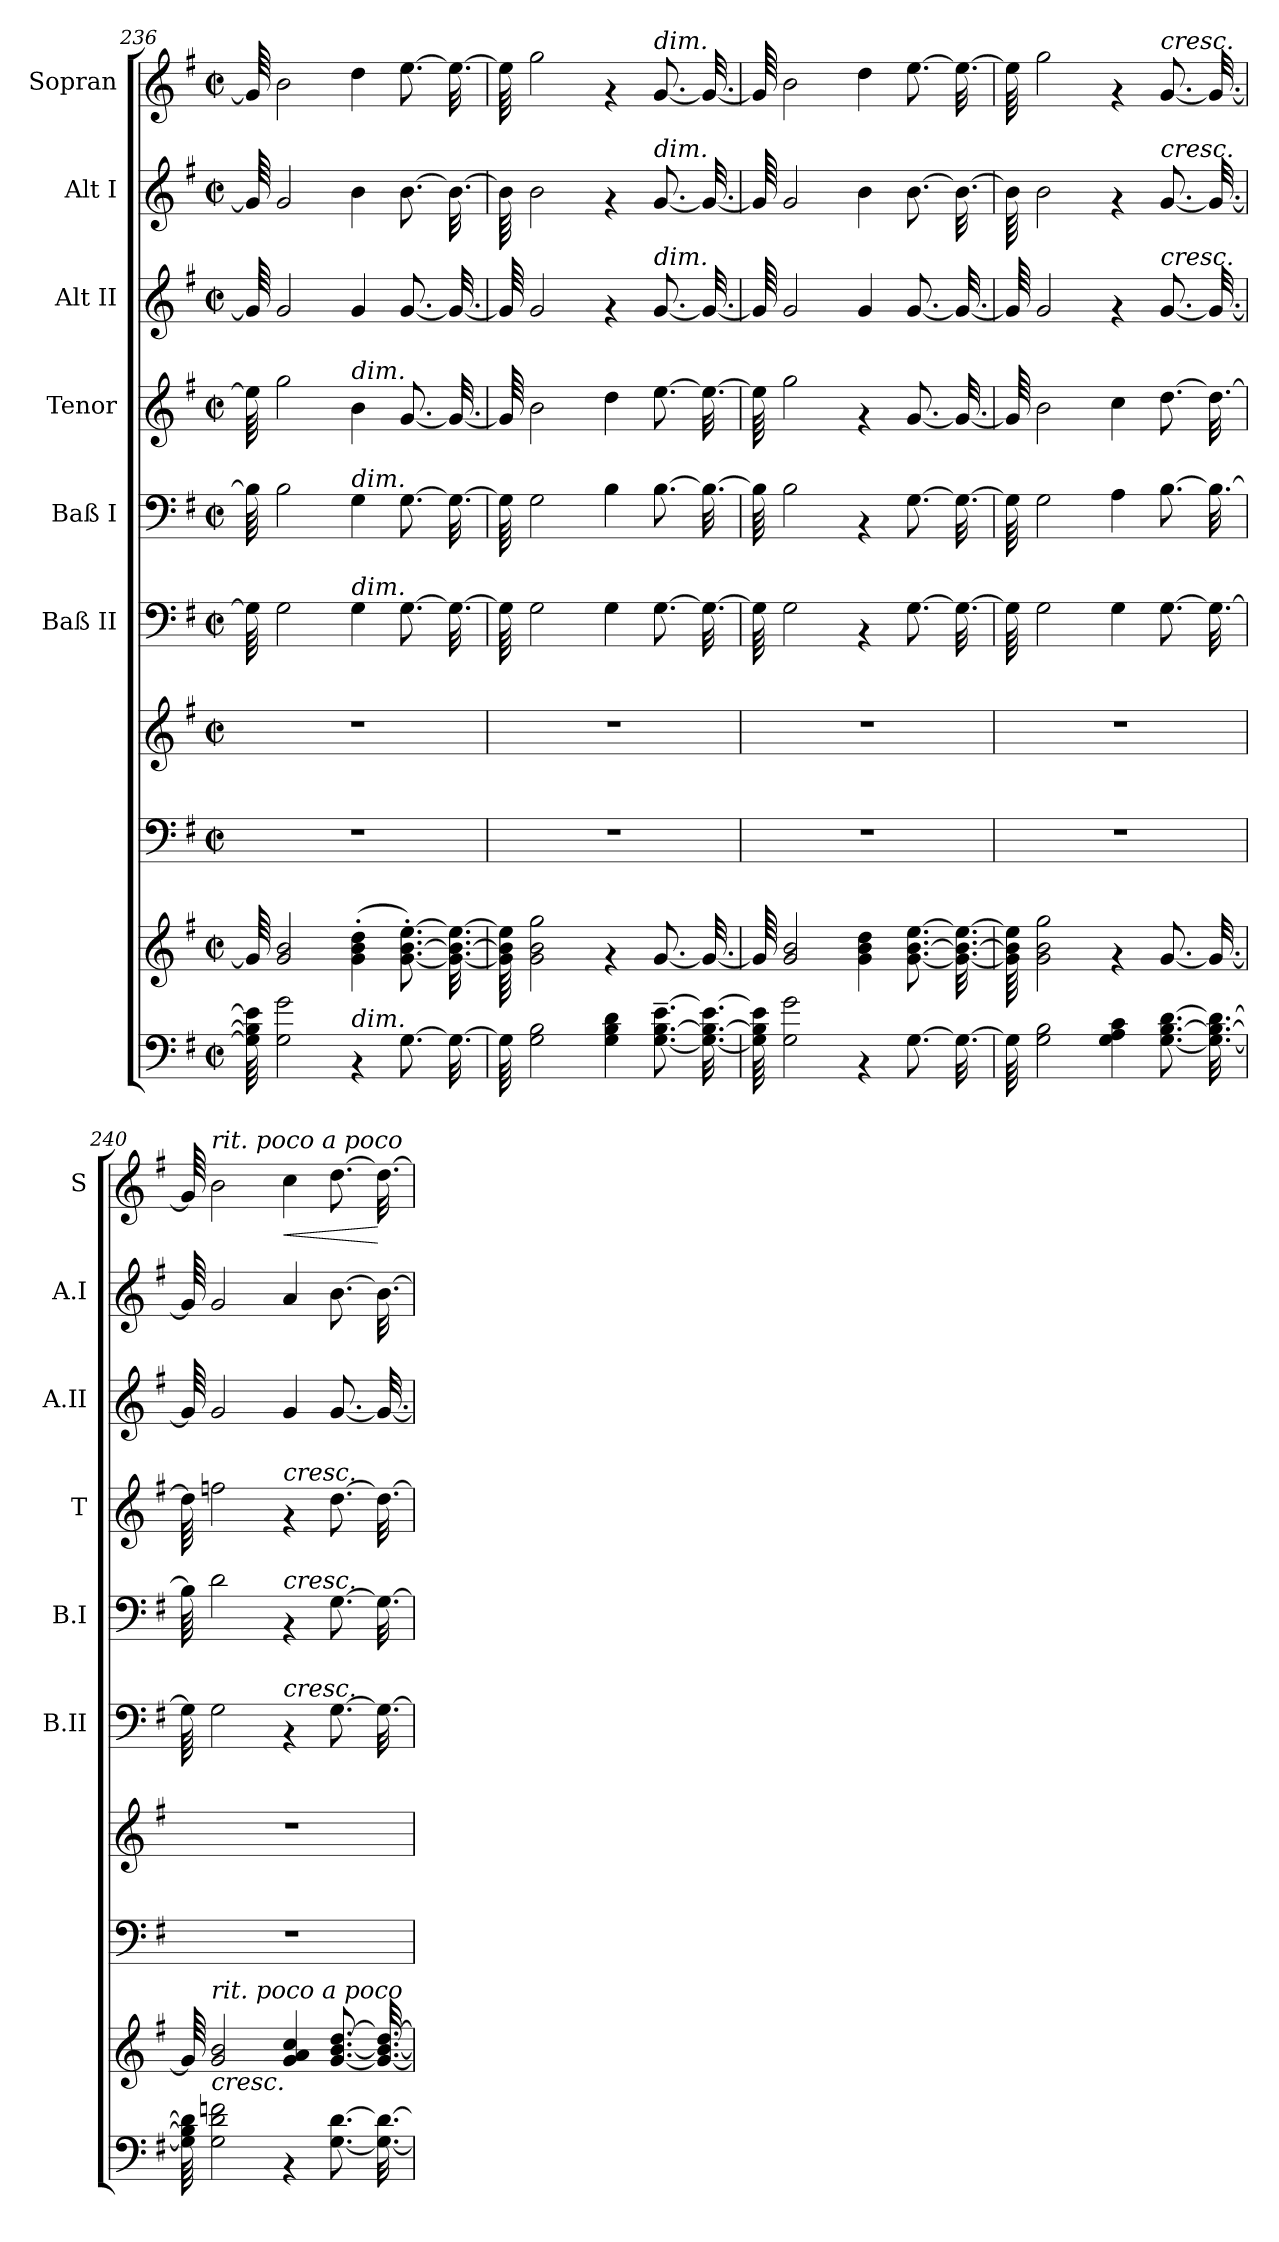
**kern	**kern	**kern	**kern	**kern	**kern	**kern	**kern	**kern	**kern	**dynam
*part10	*part9	*part8	*part7	*part6	*part5	*part4	*part3	*part2	*part1	*part1
*staff10	*staff9	*staff8	*staff7	*staff6	*staff5	*staff4	*staff3	*staff2	*staff1	*staff1
*	*	*	*	*I"Baß II	*I"Baß I	*I"Tenor	*I"Alt II	*I"Alt I	*I"Sopran	*
*	*	*	*	*I'B.II	*I'B.I	*I'T	*I'A.II	*I'A.I	*I'S	*
*clefF4	*clefG2	*clefF4	*clefG2	*clefF4	*clefF4	*clefG2	*clefG2	*clefG2	*clefG2	*
*k[f#]	*k[f#]	*k[f#]	*k[f#]	*k[f#]	*k[f#]	*k[f#]	*k[f#]	*k[f#]	*k[f#]	*
*G:	*G:	*G:	*G:	*G:	*G:	*G:	*G:	*G:	*G:	*
*M2/2	*M2/2	*M2/2	*M2/2	*M2/2	*M2/2	*M2/2	*M2/2	*M2/2	*M2/2	*
*met(c|)	*met(c|)	*met(c|)	*met(c|)	*met(c|)	*met(c|)	*met(c|)	*met(c|)	*met(c|)	*met(c|)	*
=236	=236	=236	=236	=236	=236	=236	=236	=236	=236	=236
64G\] 64B\] 64e\]	64g/]	1r	1r	64G\]	64B\]	64ee\]	64g/]	64g/]	64g/]	.
2G\ 2g\	2g/ 2b/	.	.	2G\	2B\	2gg\	2g/	2g/	2b\	.
!	!	!	!	!	!	!LO:TX:a:i:t=dim.	!	!	!	!
!	!	!	!	!	!LO:TX:a:i:t=dim.	!	!	!	!	!
!	!	!	!	!LO:TX:a:i:t=dim.	!	!	!	!	!	!
!LO:TX:a:i:t=dim.	!	!	!	!	!	!	!	!	!	!
4rAA	(>4g\'> 4b\'> 4dd\'>	.	.	4G\	4G\	4b\	4g/	4b\	4dd\	.
[>8.G\	[>8.g\'> [>8.b\'> [>8.ee\'>)	.	.	[>8.G\	[>8.G\	[<8.g/	[<8.g/	[>8.b\	[>8.ee\	.
32.G\_	32.g\_ 32.b\_ 32.ee\_	.	.	32.G\_	32.G\_	32.g/_	32.g/_	32.b\_	32.ee\_	.
=237!	=237!	=237!	=237!	=237!	=237!	=237!	=237!	=237!	=237!	=237!
64G\]	64g\] 64b\] 64ee\]	1r	1r	64G\]	64G\]	64g/]	64g/]	64b\]	64ee\]	.
2G\ 2B\	2g\ 2b\ 2gg\	.	.	2G\	2G\	2b\	2g/	2b\	2gg\	.
4G\ 4B\ 4d\	4rf	.	.	4G\	4B\	4dd\	4rf	4rf	4rf	.
!	!	!	!	!	!	!	!	!	!LO:TX:a:i:t=dim.	!
!	!	!	!	!	!	!	!	!LO:TX:a:i:t=dim.	!	!
!	!	!	!	!	!	!	!LO:TX:a:i:t=dim.	!	!	!
[>8.G\~> [>8.B\~> [>8.e\~>	[<8.g/	.	.	[>8.G\	[>8.B\	[>8.ee\	[<8.g/	[<8.g/	[<8.g/	.
32.G\_ 32.B\_ 32.e\_	32.g/_	.	.	32.G\_	32.B\_	32.ee\_	32.g/_	32.g/_	32.g/_	.
=238!	=238!	=238!	=238!	=238!	=238!	=238!	=238!	=238!	=238!	=238!
64G\] 64B\] 64e\]	64g/]	1r	1r	64G\]	64B\]	64ee\]	64g/]	64g/]	64g/]	.
2G\ 2g\	2g/ 2b/	.	.	2G\	2B\	2gg\	2g/	2g/	2b\	.
4rAA	4g\ 4b\ 4dd\	.	.	4rAA	4rAA	4rf	4g/	4b\	4dd\	.
[>8.G\	[>8.g\ [>8.b\ [>8.ee\	.	.	[>8.G\	[>8.G\	[<8.g/	[<8.g/	[>8.b\	[>8.ee\	.
32.G\_	32.g\_ 32.b\_ 32.ee\_	.	.	32.G\_	32.G\_	32.g/_	32.g/_	32.b\_	32.ee\_	.
!!LO:PB:g=z
=239!	=239!	=239!	=239!	=239!	=239!	=239!	=239!	=239!	=239!	=239!
64G\]	64g\] 64b\] 64ee\]	1r	1r	64G\]	64G\]	64g/]	64g/]	64b\]	64ee\]	.
2G\ 2B\	2g\ 2b\ 2gg\	.	.	2G\	2G\	2b\	2g/	2b\	2gg\	.
4G\ 4A\ 4c\	4rf	.	.	4G\	4A\	4cc\	4rf	4rf	4rf	.
!	!	!	!	!	!	!	!	!	!LO:TX:a:i:t=cresc.	!
!	!	!	!	!	!	!	!	!LO:TX:a:i:t=cresc.	!	!
!	!	!	!	!	!	!	!LO:TX:a:i:t=cresc.	!	!	!
[>8.G\ [>8.B\ [>8.d\	[<8.g/	.	.	[>8.G\	[>8.B\	[>8.dd\	[<8.g/	[<8.g/	[<8.g/	.
32.G\_ 32.B\_ 32.d\_	32.g/_	.	.	32.G\_	32.B\_	32.dd\_	32.g/_	32.g/_	32.g/_	.
=240!	=240!	=240!	=240!	=240!	=240!	=240!	=240!	=240!	=240!	=240!
64G\] 64B\] 64d\]	64g/]	1r	1r	64G\]	64B\]	64dd\]	64g/]	64g/]	64g/]	.
!	!	!	!	!	!	!	!	!	!LO:TX:a:i:t=rit. poco a poco	!
!	!LO:TX:a:i:t=rit. poco a poco	!	!	!	!	!	!	!	!	!
!	!LO:TX:b:i:t=cresc.	!	!	!	!	!	!	!	!	!
2G\ 2d\ 2fn\	2g/ 2b/	.	.	2G\	2d\	2ffn\	2g/	2g/	2b\	.
!	!	!	!	!	!	!LO:TX:a:i:t=cresc.	!	!	!	!
!	!	!	!	!	!LO:TX:a:i:t=cresc.	!	!	!	!	!
!	!	!	!	!LO:TX:a:i:t=cresc.	!	!	!	!	!	!
!	!	!	!	!	!	!	!	!	!	!LO:HP:b
4rAA	4g/ 4a/ 4cc/	.	.	4rAA	4rAA	4rf	4g/	4a/	4cc\	<
[>8.G\ [>8.d\	[<8.g/ [<8.b/ [<8.dd/	.	.	[>8.G\	[>8.G\	[>8.dd\	[<8.g/	[>8.b\	[>8.dd\	.
32.G\_ 32.d\_	32.g/_ 32.b/_ 32.dd/_	.	.	32.G\_	32.G\_	32.dd\_	32.g/_	32.b\_	32.dd\_	[
=!	=!	=!	=!	=!	=!	=!	=!	=!	=!	=!
*-	*-	*-	*-	*-	*-	*-	*-	*-	*-	*-
